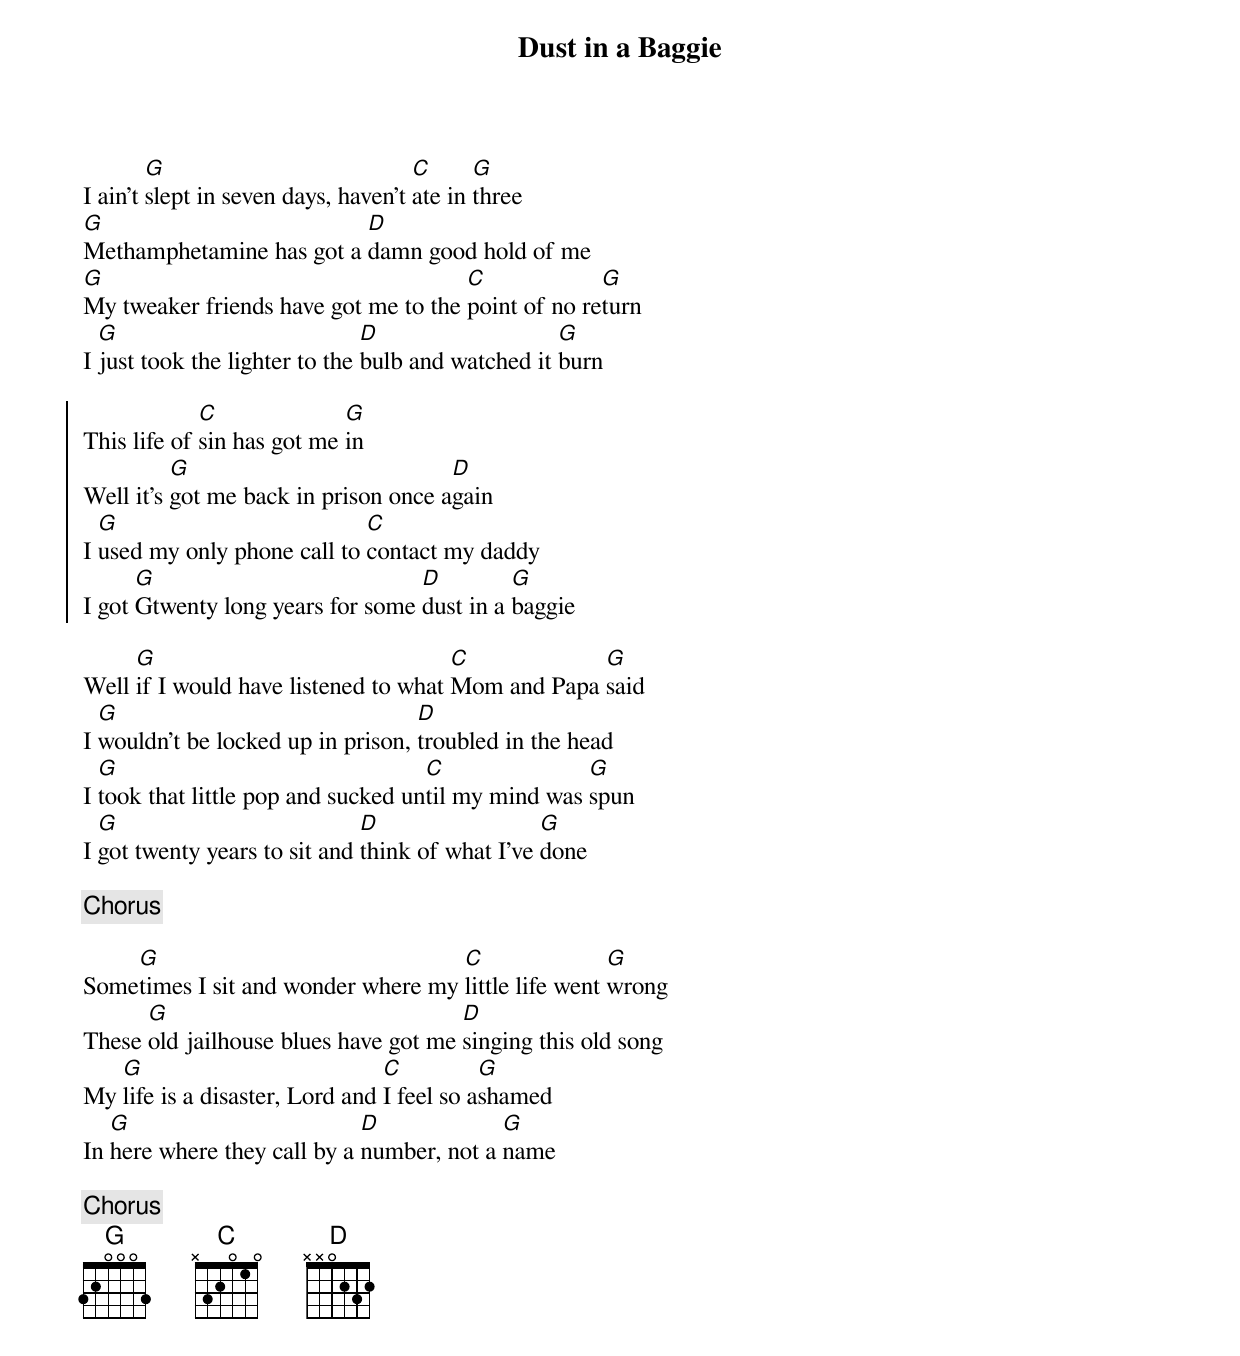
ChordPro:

{title: Dust in a Baggie}

I ain't [G]slept in seven days, haven't [C]ate in [G]three
[G]Methamphetamine has got a [D]damn good hold of me
[G]My tweaker friends have got me to the [C]point of no re[G]turn
I [G]just took the lighter to the [D]bulb and watched it [G]burn

{start_of_chorus}
This life of [C]sin has got me [G]in
Well it's [G]got me back in prison once a[D]gain
I [G]used my only phone call to [C]contact my daddy
I got [G]Gtwenty long years for some [D]dust in a [G]baggie
{end_of_chorus}

Well [G]if I would have listened to what [C]Mom and Papa [G]said
I [G]wouldn't be locked up in prison, [D]troubled in the head
I [G]took that little pop and sucked un[C]til my mind was [G]spun
I [G]got twenty years to sit and [D]think of what I've [G]done

{chorus}

Some[G]times I sit and wonder where my [C]little life went [G]wrong
These [G]old jailhouse blues have got me [D]singing this old song
My [G]life is a disaster, Lord and [C]I feel so a[G]shamed
In [G]here where they call by a [D]number, not a [G]name

{chorus}
